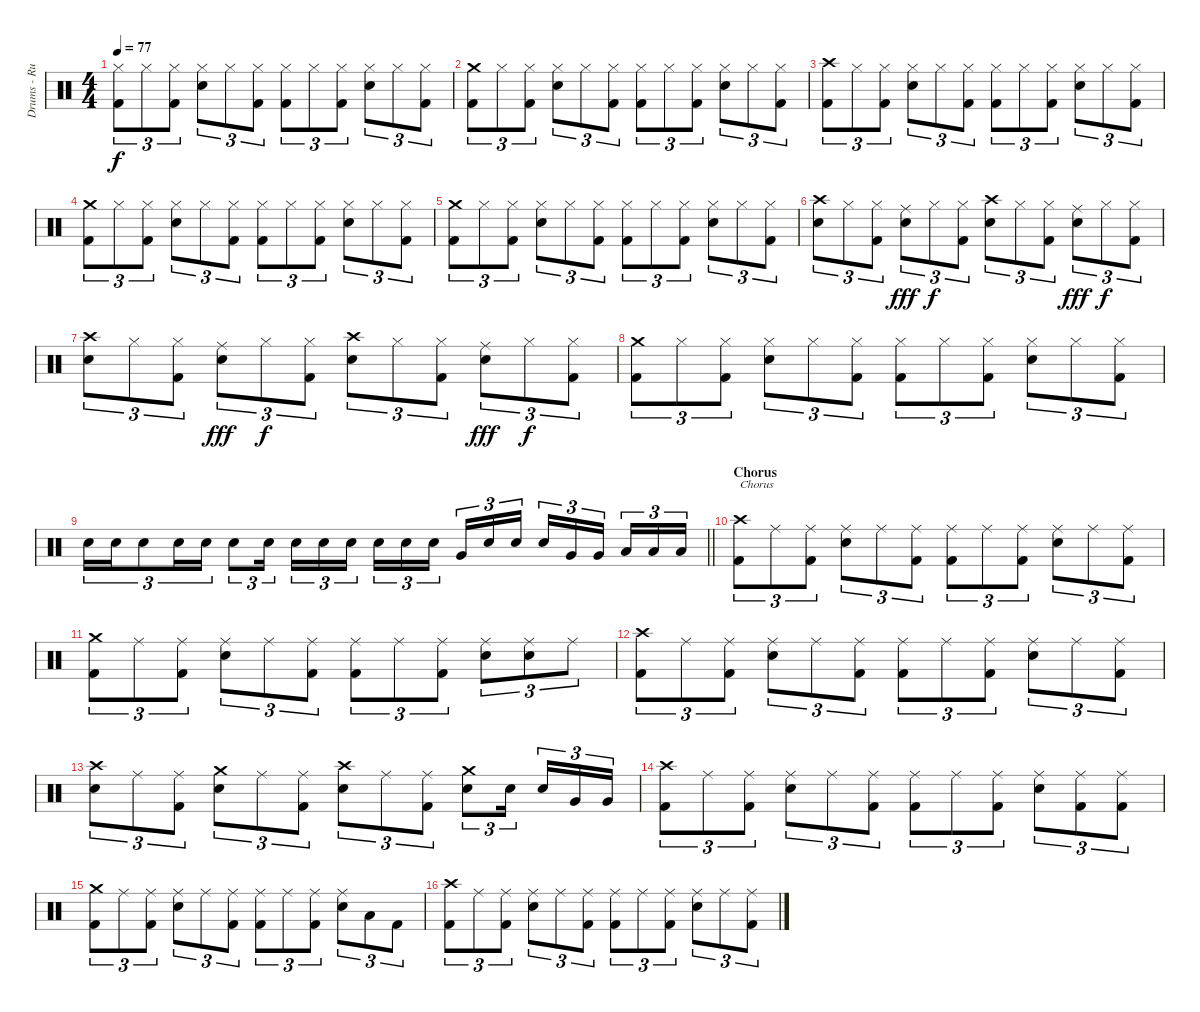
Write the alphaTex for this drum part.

\track ("Drums - Rudd" "Drums - Ru") {instrument percussion}
\staff {score}
\articulation defaults
\ts (4 4)
\tempo 77
\clef neutral
\ks c
("Kick (hit) 2" "Hi-Hat (closed)").8{tu (3 2) dy f} "Hi-Hat (closed)".8{tu (3 2)} ("Kick (hit) 2" "Hi-Hat (closed)").8{tu (3 2)} ("Electric Snare (hit)" "Hi-Hat (closed)").8{tu (3 2)} "Hi-Hat (closed)".8{tu (3 2)} ("Kick (hit) 2" "Hi-Hat (closed)").8{tu (3 2)} ("Kick (hit) 2" "Hi-Hat (closed)").8{tu (3 2)} "Hi-Hat (closed)".8{tu (3 2)} ("Kick (hit) 2" "Hi-Hat (closed)").8{tu (3 2)} ("Electric Snare (hit)" "Hi-Hat (closed)").8{tu (3 2)} "Hi-Hat (closed)".8{tu (3 2)} ("Kick (hit) 2" "Hi-Hat (closed)").8{tu (3 2)} |
("Kick (hit) 2" "Crash medium (hit)").8{tu (3 2)} "Hi-Hat (closed)".8{tu (3 2)} ("Kick (hit) 2" "Hi-Hat (closed)").8{tu (3 2)} ("Electric Snare (hit)" "Hi-Hat (closed)").8{tu (3 2)} "Hi-Hat (closed)".8{tu (3 2)} ("Kick (hit) 2" "Hi-Hat (closed)").8{tu (3 2)} ("Kick (hit) 2" "Hi-Hat (closed)").8{tu (3 2)} "Hi-Hat (closed)".8{tu (3 2)} ("Kick (hit) 2" "Hi-Hat (closed)").8{tu (3 2)} ("Electric Snare (hit)" "Hi-Hat (closed)").8{tu (3 2)} "Hi-Hat (closed)".8{tu (3 2)} ("Kick (hit) 2" "Hi-Hat (closed)").8{tu (3 2)} |
("Kick (hit) 2" "Crash high (hit)").8{tu (3 2)} "Hi-Hat (closed)".8{tu (3 2)} ("Kick (hit) 2" "Hi-Hat (closed)").8{tu (3 2)} ("Electric Snare (hit)" "Hi-Hat (closed)").8{tu (3 2)} "Hi-Hat (closed)".8{tu (3 2)} ("Kick (hit) 2" "Hi-Hat (closed)").8{tu (3 2)} ("Kick (hit) 2" "Hi-Hat (closed)").8{tu (3 2)} "Hi-Hat (closed)".8{tu (3 2)} ("Kick (hit) 2" "Hi-Hat (closed)").8{tu (3 2)} ("Electric Snare (hit)" "Hi-Hat (closed)").8{tu (3 2)} "Hi-Hat (closed)".8{tu (3 2)} ("Kick (hit) 2" "Hi-Hat (closed)").8{tu (3 2)} |
("Kick (hit) 2" "Crash medium (hit)").8{tu (3 2)} "Hi-Hat (closed)".8{tu (3 2)} ("Kick (hit) 2" "Hi-Hat (closed)").8{tu (3 2)} ("Electric Snare (hit)" "Hi-Hat (closed)").8{tu (3 2)} "Hi-Hat (closed)".8{tu (3 2)} ("Kick (hit) 2" "Hi-Hat (closed)").8{tu (3 2)} ("Kick (hit) 2" "Hi-Hat (closed)").8{tu (3 2)} "Hi-Hat (closed)".8{tu (3 2)} ("Kick (hit) 2" "Hi-Hat (closed)").8{tu (3 2)} ("Electric Snare (hit)" "Hi-Hat (closed)").8{tu (3 2)} "Hi-Hat (closed)".8{tu (3 2)} ("Kick (hit) 2" "Hi-Hat (closed)").8{tu (3 2)} |
("Kick (hit) 2" "Crash medium (hit)").8{tu (3 2)} "Hi-Hat (closed)".8{tu (3 2)} ("Kick (hit) 2" "Hi-Hat (closed)").8{tu (3 2)} ("Electric Snare (hit)" "Hi-Hat (closed)").8{tu (3 2)} "Hi-Hat (closed)".8{tu (3 2)} ("Kick (hit) 2" "Hi-Hat (closed)").8{tu (3 2)} ("Kick (hit) 2" "Hi-Hat (closed)").8{tu (3 2)} "Hi-Hat (closed)".8{tu (3 2)} ("Kick (hit) 2" "Hi-Hat (closed)").8{tu (3 2)} ("Electric Snare (hit)" "Hi-Hat (closed)").8{tu (3 2)} "Hi-Hat (closed)".8{tu (3 2)} ("Kick (hit) 2" "Hi-Hat (closed)").8{tu (3 2)} |
("Electric Snare (hit)" "Crash high (hit)").8{tu (3 2)} "Hi-Hat (closed)".8{tu (3 2)} ("Kick (hit) 2" "Hi-Hat (closed)").8{tu (3 2)} ("Electric Snare (hit)" "Ride (middle)").8{tu (3 2) dy fff} "Hi-Hat (closed)".8{tu (3 2) dy f} ("Kick (hit) 2" "Hi-Hat (closed)").8{tu (3 2)} ("Electric Snare (hit)" "Crash high (hit)").8{tu (3 2)} "Hi-Hat (closed)".8{tu (3 2)} ("Kick (hit) 2" "Hi-Hat (closed)").8{tu (3 2)} ("Electric Snare (hit)" "Ride (middle)").8{tu (3 2) dy fff} "Hi-Hat (closed)".8{tu (3 2) dy f} ("Kick (hit) 2" "Hi-Hat (closed)").8{tu (3 2)} |
("Electric Snare (hit)" "Crash high (hit)").8{tu (3 2)} "Hi-Hat (closed)".8{tu (3 2)} ("Kick (hit) 2" "Hi-Hat (closed)").8{tu (3 2)} ("Electric Snare (hit)" "Ride (middle)").8{tu (3 2) dy fff} "Hi-Hat (closed)".8{tu (3 2) dy f} ("Kick (hit) 2" "Hi-Hat (closed)").8{tu (3 2)} ("Electric Snare (hit)" "Crash high (hit)").8{tu (3 2)} "Hi-Hat (closed)".8{tu (3 2)} ("Kick (hit) 2" "Hi-Hat (closed)").8{tu (3 2)} ("Electric Snare (hit)" "Ride (middle)").8{tu (3 2) dy fff} "Hi-Hat (closed)".8{tu (3 2) dy f} ("Kick (hit) 2" "Hi-Hat (closed)").8{tu (3 2)} |
("Kick (hit) 2" "Crash medium (hit)").8{tu (3 2)} "Hi-Hat (closed)".8{tu (3 2)} ("Kick (hit) 2" "Hi-Hat (closed)").8{tu (3 2)} ("Electric Snare (hit)" "Hi-Hat (closed)").8{tu (3 2)} "Hi-Hat (closed)".8{tu (3 2)} ("Kick (hit) 2" "Hi-Hat (closed)").8{tu (3 2)} ("Kick (hit) 2" "Hi-Hat (closed)").8{tu (3 2)} "Hi-Hat (closed)".8{tu (3 2)} ("Kick (hit) 2" "Hi-Hat (closed)").8{tu (3 2)} ("Electric Snare (hit)" "Hi-Hat (closed)").8{tu (3 2)} "Hi-Hat (closed)".8{tu (3 2)} ("Kick (hit) 2" "Hi-Hat (closed)").8{tu (3 2)} |
\barLineRight lightlight "Electric Snare (hit)".16{tu (3 2)} "Electric Snare (hit)".16{tu (3 2)} "Electric Snare (hit)".8{tu (3 2)} "Electric Snare (hit)".16{tu (3 2)} "Electric Snare (hit)".16{tu (3 2)} "Electric Snare (hit)".8{tu (3 2)} "Electric Snare (hit)".16{tu (3 2) beam splitsecondary} "Electric Snare (hit)".16{tu (3 2)} "Electric Snare (hit)".16{tu (3 2)} "Electric Snare (hit)".16{tu (3 2)} "Electric Snare (hit)".16{tu (3 2)} "Electric Snare (hit)".16{tu (3 2)} "Electric Snare (hit)".16{tu (3 2) beam splitsecondary} "Very Low Tom (hit)".16{tu (3 2)} "Electric Snare (hit)".16{tu (3 2)} "Electric Snare (hit)".16{tu (3 2)} "Electric Snare (hit)".16{tu (3 2)} "Very Low Tom (hit)".16{tu (3 2)} "Very Low Tom (hit)".16{tu (3 2) beam splitsecondary} "Low Floor Tom (hit)".16{tu (3 2)} "Low Floor Tom (hit)".16{tu (3 2)} "Low Floor Tom (hit)".16{tu (3 2)}
|
\section ("" "Chorus")
("Kick (hit) 2" "Crash high (hit)").8{tu (3 2) txt "Chorus"} "Ride (middle)".8{tu (3 2)} ("Kick (hit) 2" "Ride (middle)").8{tu (3 2)} ("Electric Snare (hit)" "Ride (middle)").8{tu (3 2)} "Ride (middle)".8{tu (3 2)} ("Kick (hit) 2" "Ride (middle)").8{tu (3 2)} ("Kick (hit) 2" "Ride (middle)").8{tu (3 2)} "Ride (middle)".8{tu (3 2)} ("Kick (hit) 2" "Ride (middle)").8{tu (3 2)} ("Electric Snare (hit)" "Ride (middle)").8{tu (3 2)} "Ride (middle)".8{tu (3 2)} ("Kick (hit) 2" "Ride (middle)").8{tu (3 2)} |
("Kick (hit) 2" "Crash medium (hit)").8{tu (3 2)} "Ride (middle)".8{tu (3 2)} ("Kick (hit) 2" "Ride (middle)").8{tu (3 2)} ("Electric Snare (hit)" "Ride (middle)").8{tu (3 2)} "Ride (middle)".8{tu (3 2)} ("Kick (hit) 2" "Ride (middle)").8{tu (3 2)} ("Kick (hit) 2" "Ride (middle)").8{tu (3 2)} "Ride (middle)".8{tu (3 2)} ("Kick (hit) 2" "Ride (middle)").8{tu (3 2)} ("Electric Snare (hit)" "Ride (middle)").8{tu (3 2)} ("Electric Snare (hit)" "Ride (middle)").8{tu (3 2)} "Ride (middle)".8{tu (3 2)} |
("Kick (hit) 2" "Crash high (hit)").8{tu (3 2)} "Ride (middle)".8{tu (3 2)} ("Kick (hit) 2" "Ride (middle)").8{tu (3 2)} ("Electric Snare (hit)" "Ride (middle)").8{tu (3 2)} "Ride (middle)".8{tu (3 2)} ("Kick (hit) 2" "Ride (middle)").8{tu (3 2)} ("Kick (hit) 2" "Ride (middle)").8{tu (3 2)} "Ride (middle)".8{tu (3 2)} ("Kick (hit) 2" "Ride (middle)").8{tu (3 2)} ("Electric Snare (hit)" "Ride (middle)").8{tu (3 2)} "Ride (middle)".8{tu (3 2)} ("Kick (hit) 2" "Ride (middle)").8{tu (3 2)} |
("Electric Snare (hit)" "Crash high (hit)").8{tu (3 2)} "Ride (middle)".8{tu (3 2)} ("Kick (hit) 2" "Ride (middle)").8{tu (3 2)} ("Electric Snare (hit)" "Crash medium (hit)").8{tu (3 2)} "Ride (middle)".8{tu (3 2)} ("Kick (hit) 2" "Ride (middle)").8{tu (3 2)} ("Electric Snare (hit)" "Crash high (hit)").8{tu (3 2)} "Ride (middle)".8{tu (3 2)} ("Kick (hit) 2" "Ride (middle)").8{tu (3 2)} ("Electric Snare (hit)" "Crash medium (hit)").8{tu (3 2)} "Electric Snare (hit)".16{tu (3 2) beam splitsecondary} "Electric Snare (hit)".16{tu (3 2)} "Very Low Tom (hit)".16{tu (3 2)} "Very Low Tom (hit)".16{tu (3 2)} |
("Kick (hit) 2" "Crash high (hit)").8{tu (3 2)} "Ride (middle)".8{tu (3 2)} ("Kick (hit) 2" "Ride (middle)").8{tu (3 2)} ("Electric Snare (hit)" "Ride (middle)").8{tu (3 2)} "Ride (middle)".8{tu (3 2)} ("Kick (hit) 2" "Ride (middle)").8{tu (3 2)} ("Kick (hit) 2" "Ride (middle)").8{tu (3 2)} "Ride (middle)".8{tu (3 2)} ("Kick (hit) 2" "Ride (middle)").8{tu (3 2)} ("Electric Snare (hit)" "Ride (middle)").8{tu (3 2)} ("Kick (hit) 2" "Ride (middle)").8{tu (3 2)} ("Kick (hit) 2" "Ride (middle)").8{tu (3 2)} |
("Kick (hit) 2" "Crash medium (hit)").8{tu (3 2)} "Ride (middle)".8{tu (3 2)} ("Kick (hit) 2" "Ride (middle)").8{tu (3 2)} ("Electric Snare (hit)" "Ride (middle)").8{tu (3 2)} "Ride (middle)".8{tu (3 2)} ("Kick (hit) 2" "Ride (middle)").8{tu (3 2)} ("Kick (hit) 2" "Ride (middle)").8{tu (3 2)} "Ride (middle)".8{tu (3 2)} ("Kick (hit) 2" "Ride (middle)").8{tu (3 2)} ("Electric Snare (hit)" "Ride (middle)").8{tu (3 2)} "Low Tom (hit)".8{tu (3 2)} "Kick (hit) 2".8{tu (3 2)} |
("Kick (hit) 2" "Crash high (hit)").8{tu (3 2)} "Ride (middle)".8{tu (3 2)} ("Kick (hit) 2" "Ride (middle)").8{tu (3 2)} ("Electric Snare (hit)" "Ride (middle)").8{tu (3 2)} "Ride (middle)".8{tu (3 2)} ("Kick (hit) 2" "Ride (middle)").8{tu (3 2)} ("Kick (hit) 2" "Ride (middle)").8{tu (3 2)} "Ride (middle)".8{tu (3 2)} ("Kick (hit) 2" "Ride (middle)").8{tu (3 2)} ("Electric Snare (hit)" "Ride (middle)").8{tu (3 2)} "Ride (middle)".8{tu (3 2)} ("Kick (hit) 2" "Ride (middle)").8{tu (3 2)}
